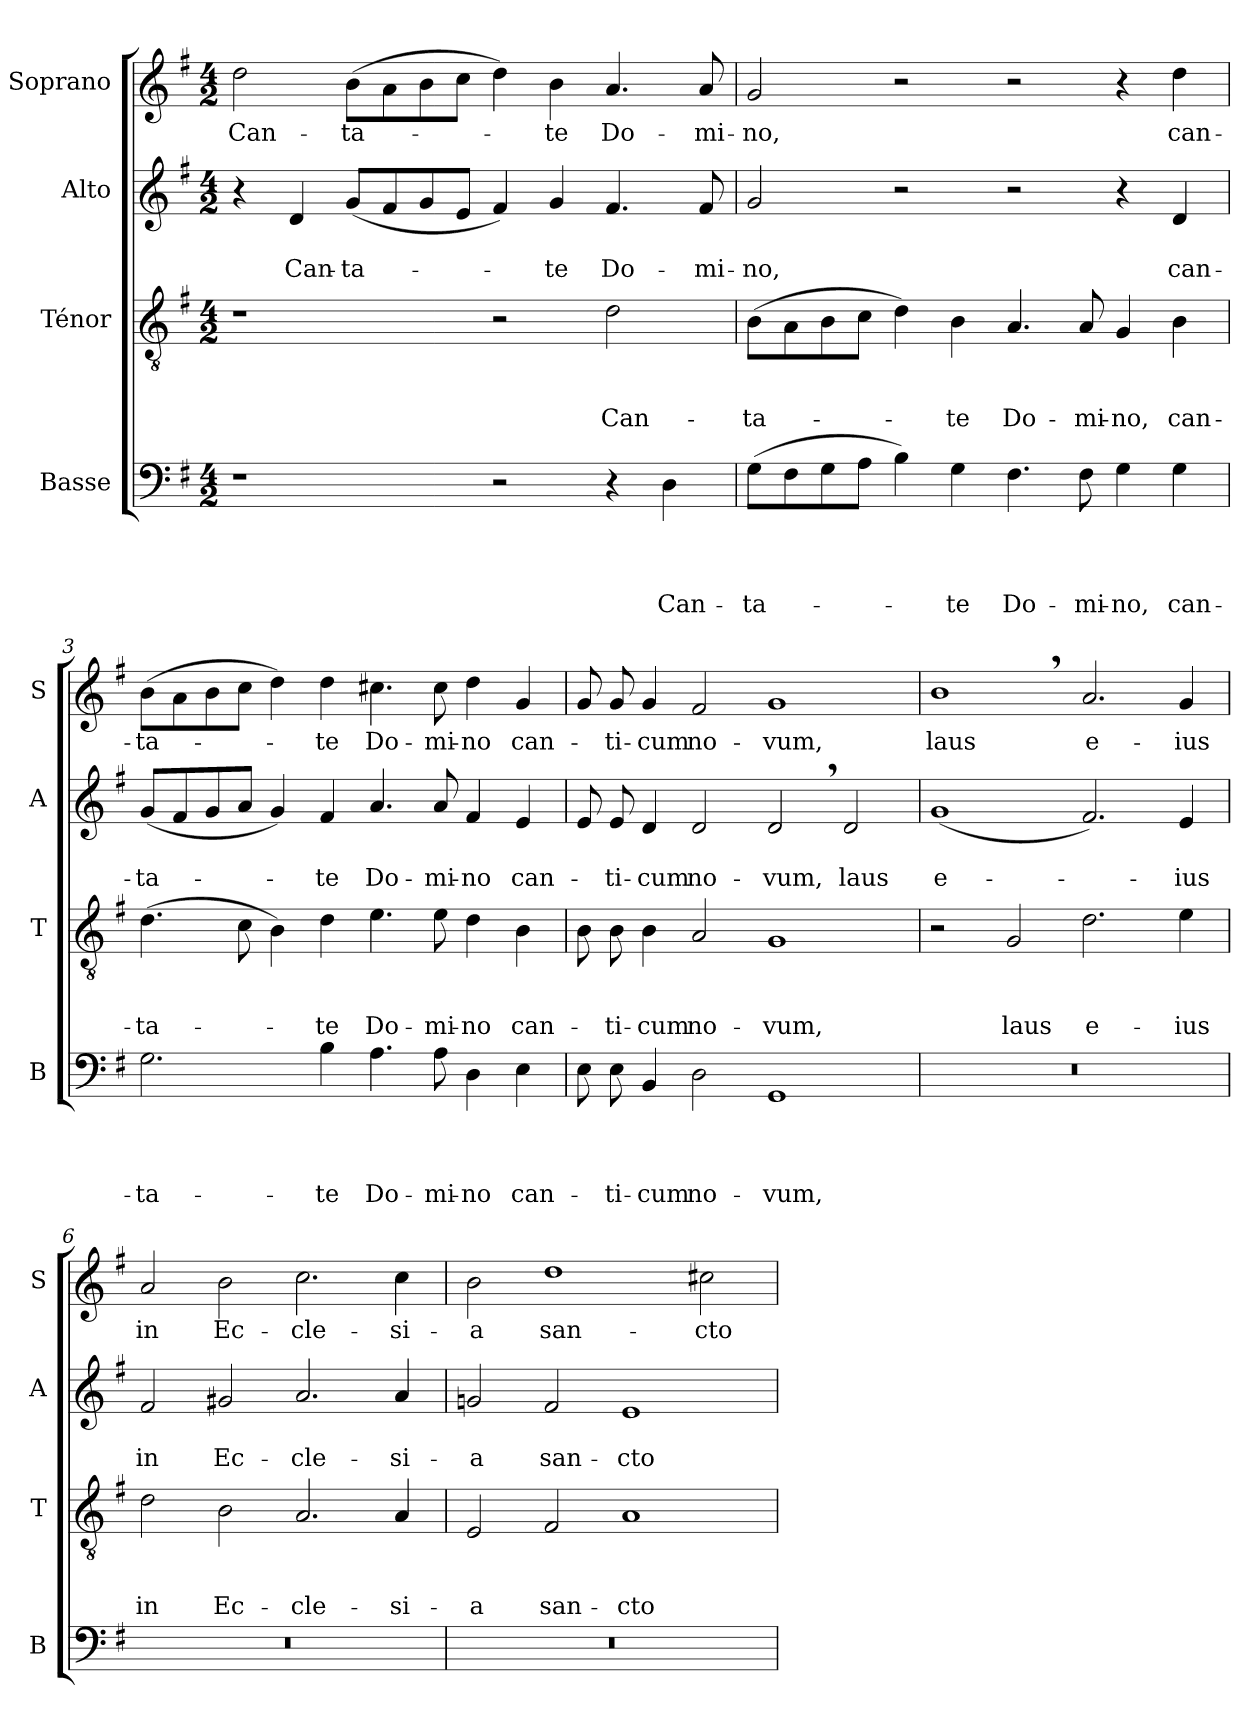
**kern	**text	**text	**text	**text	**kern	**text	**text	**text	**kern	**text	**text	**kern	**text
*part4	*part4	*part4	*part4	*part4	*part3	*part3	*part3	*part3	*part2	*part2	*part2	*part1	*part1
*staff4	*staff4	*staff4	*staff4	*staff4	*staff3	*staff3	*staff3	*staff3	*staff2	*staff2	*staff2	*staff1	*staff1
*I"Basse	*	*	*	*	*I"Ténor	*	*	*	*I"Alto	*	*	*I"Soprano	*
*I'B	*	*	*	*	*I'T	*	*	*	*I'A	*	*	*I'S	*
*clefF4	*	*	*	*	*clefGv2	*	*	*	*clefG2	*	*	*clefG2	*
*k[f#]	*	*	*	*	*k[f#]	*	*	*	*k[f#]	*	*	*k[f#]	*
*G:	*	*	*	*	*G:	*	*	*	*G:	*	*	*G:	*
*M4/2	*	*	*	*	*M4/2	*	*	*	*M4/2	*	*	*M4/2	*
=1	=1	=1	=1	=1	=1	=1	=1	=1	=1	=1	=1	=1	=1
!	!	!	!	!	!	!	!	!	!	!	!	!	!LO:LY:b
1r	.	.	.	.	1r	.	.	.	4r	.	.	2dd\	Can-
!	!	!	!	!	!	!	!	!	!	!	!LO:LY:b	!	!
.	.	.	.	.	.	.	.	.	4d/	.	Can-	.	.
!	!	!	!	!	!	!	!	!	!	!	!LO:LY:b:rj	!	!LO:LY:b
.	.	.	.	.	.	.	.	.	(<8g/L	.	-ta-	(>8b\L	-ta-
.	.	.	.	.	.	.	.	.	8f#/	.	.	8a\	.
.	.	.	.	.	.	.	.	.	8g/	.	.	8b\	.
.	.	.	.	.	.	.	.	.	8e/J	.	.	8cc\J	.
2r	.	.	.	.	2r	.	.	.	4f#/)	.	.	4dd\)	.
!	!	!	!	!	!	!	!	!	!	!	!LO:LY:b	!	!LO:LY:b
.	.	.	.	.	.	.	.	.	4g/	.	-te	4b\	-te
!	!	!	!	!	!	!	!	!LO:LY:b	!	!	!LO:LY:b	!	!LO:LY:b
4r	.	.	.	.	2d\	.	.	Can-	4.f#/	.	Do-	4.a/	Do-
!	!	!	!	!LO:LY:b	!	!	!	!	!	!	!	!	!
4D\	.	.	.	Can-	.	.	.	.	.	.	.	.	.
!	!	!	!	!	!	!	!	!	!	!	!LO:LY:b	!	!LO:LY:b
.	.	.	.	.	.	.	.	.	8f#/	.	-mi-	8a/	-mi-
=2	=2	=2	=2	=2	=2	=2	=2	=2	=2	=2	=2	=2	=2
!	!	!	!	!LO:LY:b	!	!	!	!LO:LY:b	!	!	!LO:LY:b	!	!LO:LY:b
(>8G\L	.	.	.	-ta-	(>8B\L	.	.	-ta-	2g/	.	-no,	2g/	-no,
8F#\	.	.	.	.	8A\	.	.	.	.	.	.	.	.
8G\	.	.	.	.	8B\	.	.	.	.	.	.	.	.
8A\J	.	.	.	.	8c\J	.	.	.	.	.	.	.	.
4B\)	.	.	.	.	4d\)	.	.	.	2r	.	.	2r	.
!	!	!	!	!LO:LY:b	!	!	!	!LO:LY:b	!	!	!	!	!
4G\	.	.	.	-te	4B\	.	.	-te	.	.	.	.	.
!	!	!	!	!LO:LY:b	!	!	!	!LO:LY:b	!	!	!	!	!
4.F#\	.	.	.	Do-	4.A/	.	.	Do-	2r	.	.	2r	.
!	!	!	!	!LO:LY:b	!	!	!	!LO:LY:b	!	!	!	!	!
8F#\	.	.	.	-mi-	8A/	.	.	-mi-	.	.	.	.	.
!	!	!	!	!LO:LY:b:rj	!	!	!	!LO:LY:b:rj	!	!	!	!	!
4G\	.	.	.	-no,	4G/	.	.	-no,	4r	.	.	4r	.
!	!	!	!	!LO:LY:b	!	!	!	!LO:LY:b	!	!	!LO:LY:b	!	!LO:LY:b
4G\	.	.	.	can-	4B\	.	.	can-	4d/	.	can-	4dd\	can-
=3	=3	=3	=3	=3	=3	=3	=3	=3	=3	=3	=3	=3	=3
!	!	!	!	!LO:LY:b	!	!	!	!LO:LY:b	!	!	!LO:LY:b	!	!LO:LY:b
2.G\	.	.	.	-ta-	(>4.d\	.	.	-ta-	(<8g/L	.	-ta-	(>8b\L	-ta-
.	.	.	.	.	.	.	.	.	8f#/	.	.	8a\	.
.	.	.	.	.	.	.	.	.	8g/	.	.	8b\	.
.	.	.	.	.	8c\	.	.	.	8a/J	.	.	8cc\J	.
.	.	.	.	.	4B\)	.	.	.	4g/)	.	.	4dd\)	.
!	!	!	!	!LO:LY:b	!	!	!	!LO:LY:b	!	!	!LO:LY:b	!	!LO:LY:b
4B\	.	.	.	-te	4d\	.	.	-te	4f#/	.	-te	4dd\	-te
!	!	!	!	!LO:LY:b	!	!	!	!LO:LY:b	!	!	!LO:LY:b	!	!LO:LY:b
4.A\	.	.	.	Do-	4.e\	.	.	Do-	4.a/	.	Do-	4.cc#X\	Do-
!	!	!	!	!LO:LY:b	!	!	!	!LO:LY:b	!	!	!LO:LY:b	!	!LO:LY:b
8A\	.	.	.	-mi-	8e\	.	.	-mi-	8a/	.	-mi-	8cc#\	-mi-
!	!	!	!	!LO:LY:b:rj	!	!	!	!LO:LY:b:rj	!	!	!LO:LY:b:rj	!	!LO:LY:b:rj
4D\	.	.	.	-no	4d\	.	.	-no	4f#/	.	-no	4dd\	-no
!	!	!	!	!LO:LY:b	!	!	!	!LO:LY:b	!	!	!LO:LY:b	!	!LO:LY:b
4E\	.	.	.	can-	4B\	.	.	can-	4e/	.	can-	4g/	can-
!!LO:LB:g=z
=4	=4	=4	=4	=4	=4	=4	=4	=4	=4	=4	=4	=4	=4
8E\	.	.	.	.	8B\	.	.	.	8e/	.	.	8g/	.
!	!	!	!	!LO:LY:b	!	!	!	!LO:LY:b	!	!	!LO:LY:b	!	!LO:LY:b
8E\	.	.	.	-ti-	8B\	.	.	-ti-	8e/	.	-ti-	8g/	-ti-
!	!	!	!	!LO:LY:b	!	!	!	!LO:LY:b	!	!	!LO:LY:b	!	!LO:LY:b
4BB/	.	.	.	-cum	4B\	.	.	-cum	4d/	.	-cum	4g/	-cum
!	!	!	!	!LO:LY:b	!	!	!	!LO:LY:b	!	!	!LO:LY:b	!	!LO:LY:b
2D\	.	.	.	no-	2A/	.	.	no-	2d/	.	no-	2f#/	no-
!	!	!	!	!LO:LY:b:rj	!	!	!	!LO:LY:b:rj	!	!	!LO:LY:b	!	!LO:LY:b:rj
1GG	.	.	.	-vum,	1G	.	.	-vum,	2d,>/	.	-vum,	1g	-vum,
!	!	!	!	!	!	!	!	!	!	!	!LO:LY:b	!	!
.	.	.	.	.	.	.	.	.	2d/	.	laus	.	.
=5	=5	=5	=5	=5	=5	=5	=5	=5	=5	=5	=5	=5	=5
!LO:N:vis=1	!	!	!	!	!	!	!	!	!	!	!LO:LY:b:rj	!	!LO:LY:b
0r	.	.	.	.	2r	.	.	.	(<1g	.	e-	1b,<	laus
!	!	!	!	!	!	!	!	!LO:LY:b	!	!	!	!	!
.	.	.	.	.	2G/	.	.	laus	.	.	.	.	.
!	!	!	!	!	!	!	!	!LO:LY:b	!	!	!	!	!LO:LY:b
.	.	.	.	.	2.d\	.	.	e-	2.f#/)	.	.	2.a/	e-
!	!	!	!	!	!	!	!	!LO:LY:b	!	!	!LO:LY:b	!	!LO:LY:b
.	.	.	.	.	4e\	.	.	-ius	4e/	.	-ius	4g/	-ius
=6	=6	=6	=6	=6	=6	=6	=6	=6	=6	=6	=6	=6	=6
!LO:N:vis=1	!	!	!	!	!	!	!	!LO:LY:b	!	!	!LO:LY:b	!	!LO:LY:b
0r	.	.	.	.	2d\	.	.	in	2f#/	.	in	2a/	in
!	!	!	!	!	!	!	!	!LO:LY:b	!	!	!LO:LY:b	!	!LO:LY:b
.	.	.	.	.	2B\	.	.	Ec-	2g#X/	.	Ec-	2b\	Ec-
!	!	!	!	!	!	!	!	!LO:LY:b	!	!	!LO:LY:b	!	!LO:LY:b
.	.	.	.	.	2.A/	.	.	-cle-	2.a/	.	-cle-	2.cc\	-cle-
!	!	!	!	!	!	!	!	!LO:LY:b	!	!	!LO:LY:b	!	!LO:LY:b
.	.	.	.	.	4A/	.	.	-si-	4a/	.	-si-	4cc\	-si-
=7	=7	=7	=7	=7	=7	=7	=7	=7	=7	=7	=7	=7	=7
!LO:N:vis=1	!	!	!	!	!	!	!	!LO:LY:b	!	!	!LO:LY:b	!	!LO:LY:b
0r	.	.	.	.	2E/	.	.	-a	2gni/	.	-a	2b\	-a
!	!	!	!	!	!	!	!	!LO:LY:b	!	!	!LO:LY:b	!	!LO:LY:b
.	.	.	.	.	2F#/	.	.	san-	2f#/	.	san-	1dd	san-
!	!	!	!	!	!	!	!	!LO:LY:b	!	!	!LO:LY:b	!	!
.	.	.	.	.	1A	.	.	-cto-	1e	.	-cto-	.	.
!	!	!	!	!	!	!	!	!	!	!	!	!	!LO:LY:b
.	.	.	.	.	.	.	.	.	.	.	.	2cc#X\	-cto-
=	=	=	=	=	=	=	=	=	=	=	=	=	=
*-	*-	*-	*-	*-	*-	*-	*-	*-	*-	*-	*-	*-	*-
